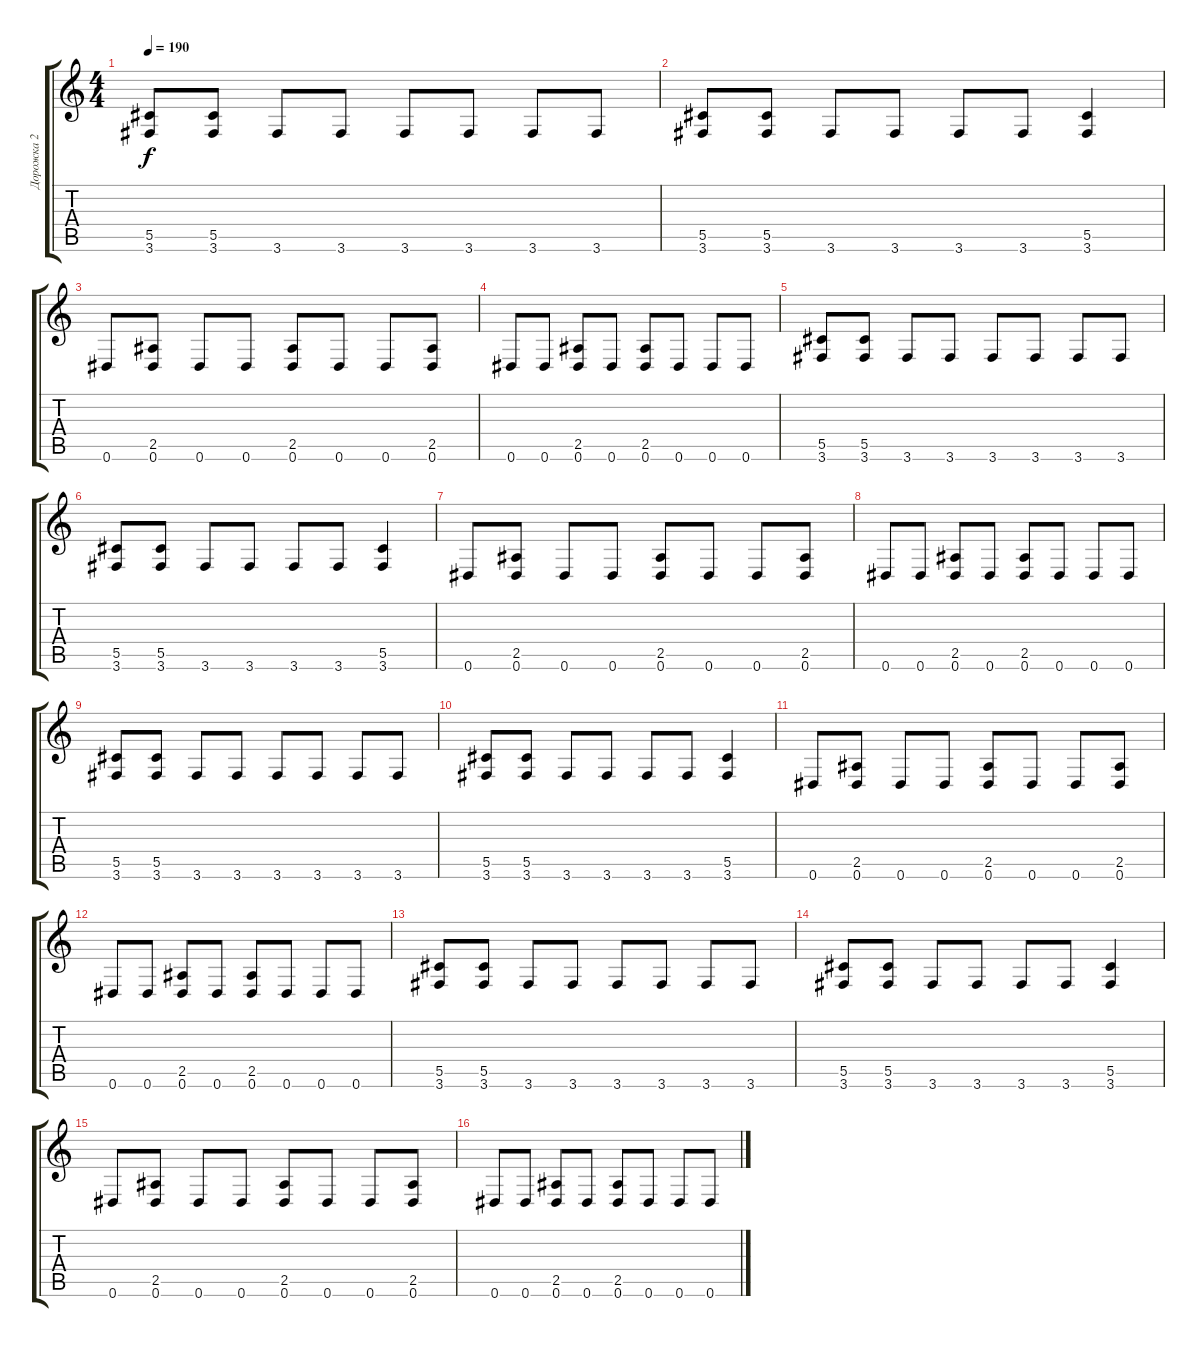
\track ("Дорожка 2" "Дорожка 2") {instrument distortionguitar}
\staff {score tabs}
\tuning (Eb4 Bb3 Gb3 Db3 Ab2 Eb2) {hide}
\ts (4 4)
\tempo 190
\clef g2
\ks c
(5.5 3.6).8{dy f} (5.5 3.6).8 3.6.8 3.6.8 3.6.8 3.6.8 3.6.8 3.6.8 |
(5.5 3.6).8 (5.5 3.6).8 3.6.8 3.6.8 3.6.8 3.6.8 (5.5 3.6).4 |
0.6.8 (2.5 0.6).8 0.6.8 0.6.8 (2.5 0.6).8 0.6.8 0.6.8 (2.5 0.6).8 |
0.6.8 0.6.8 (2.5 0.6).8 0.6.8 (2.5 0.6).8 0.6.8 0.6.8 0.6.8 |
(5.5 3.6).8 (5.5 3.6).8 3.6.8 3.6.8 3.6.8 3.6.8 3.6.8 3.6.8 |
(5.5 3.6).8 (5.5 3.6).8 3.6.8 3.6.8 3.6.8 3.6.8 (5.5 3.6).4 |
0.6.8 (2.5 0.6).8 0.6.8 0.6.8 (2.5 0.6).8 0.6.8 0.6.8 (2.5 0.6).8 |
0.6.8 0.6.8 (2.5 0.6).8 0.6.8 (2.5 0.6).8 0.6.8 0.6.8 0.6.8 |
(5.5 3.6).8 (5.5 3.6).8 3.6.8 3.6.8 3.6.8 3.6.8 3.6.8 3.6.8 |
(5.5 3.6).8 (5.5 3.6).8 3.6.8 3.6.8 3.6.8 3.6.8 (5.5 3.6).4 |
0.6.8 (2.5 0.6).8 0.6.8 0.6.8 (2.5 0.6).8 0.6.8 0.6.8 (2.5 0.6).8 |
0.6.8 0.6.8 (2.5 0.6).8 0.6.8 (2.5 0.6).8 0.6.8 0.6.8 0.6.8 |
(5.5 3.6).8 (5.5 3.6).8 3.6.8 3.6.8 3.6.8 3.6.8 3.6.8 3.6.8 |
(5.5 3.6).8 (5.5 3.6).8 3.6.8 3.6.8 3.6.8 3.6.8 (5.5 3.6).4 |
0.6.8 (2.5 0.6).8 0.6.8 0.6.8 (2.5 0.6).8 0.6.8 0.6.8 (2.5 0.6).8 |
0.6.8 0.6.8 (2.5 0.6).8 0.6.8 (2.5 0.6).8 0.6.8 0.6.8 0.6.8
